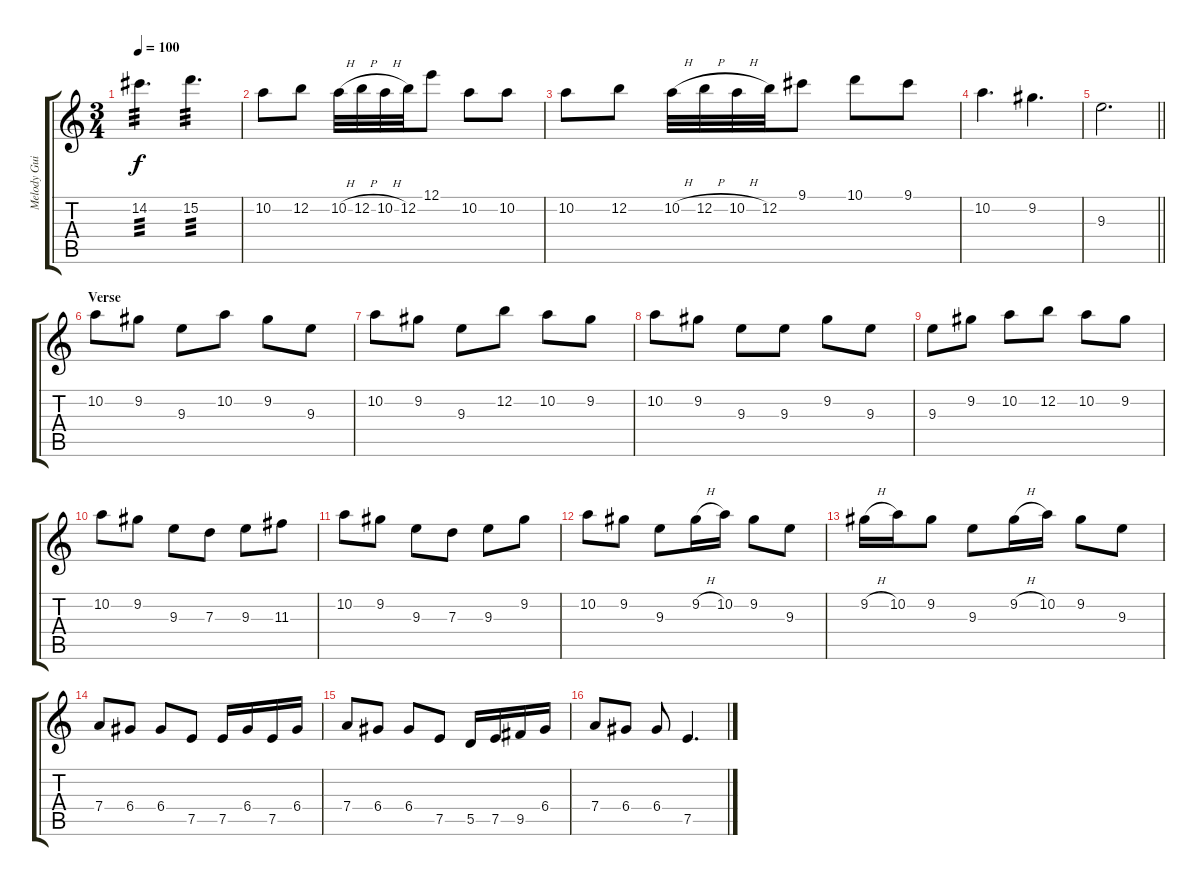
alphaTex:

\track ("Melody Guitar" "Melody Gui") {instrument distortionguitar}
\staff {score tabs}
\tuning (E4 B3 G3 D3 A2 D2) {hide}
\ts (3 4)
\tempo 100
\clef g2
\ks c
14.2.4{d tp 3 dy f} 15.2.4{d tp 3} |
10.2.8 12.2.8 10.2{h}.32 12.2{h}.32 10.2{h}.32 12.2.32 12.1.8 10.2.8 10.2.8 |
10.2.8 12.2.8 10.2{h}.32 12.2{h}.32 10.2{h}.32 12.2.32 9.1.8 10.1.8 9.1.8 |
10.2.4{d} 9.2.4{d} |
\barLineRight lightlight
9.3.2{d} |
\section ("" "Verse")
10.2.8 9.2.8 9.3.8 10.2.8 9.2.8 9.3.8 |
10.2.8 9.2.8 9.3.8 12.2.8 10.2.8 9.2.8 |
10.2.8 9.2.8 9.3.8 9.3.8 9.2.8 9.3.8 |
9.3.8 9.2.8 10.2.8 12.2.8 10.2.8 9.2.8 |
10.2.8 9.2.8 9.3.8 7.3.8 9.3.8 11.3.8 |
10.2.8 9.2.8 9.3.8 7.3.8 9.3.8 9.2.8 |
10.2.8 9.2.8 9.3.8 9.2{h}.16 10.2.16 9.2.8 9.3.8 |
9.2{h}.16 10.2.16 9.2.8 9.3.8 9.2{h}.16 10.2.16 9.2.8 9.3.8 |
7.4.8 6.4.8 6.4.8 7.5.8 7.5.16 6.4.16 7.5.16 6.4.16 |
7.4.8 6.4.8 6.4.8 7.5.8 5.5.16 7.5.16 9.5.16 6.4.16 |
7.4.8 6.4.8 6.4.8 7.5.4{d}
